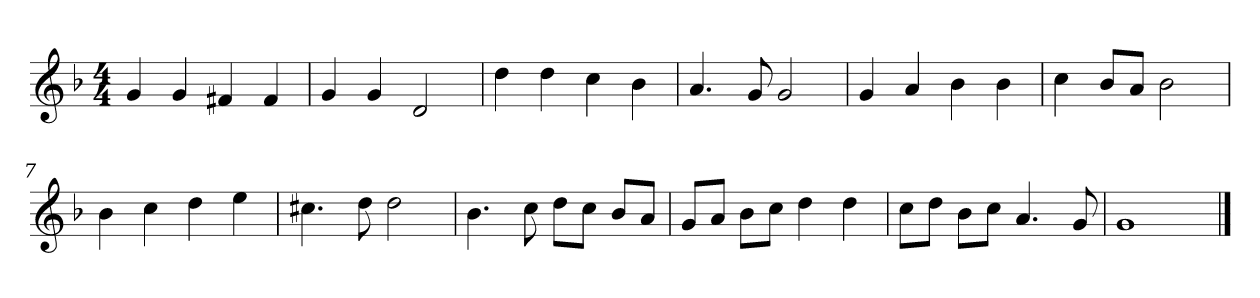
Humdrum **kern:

**kern
*part1
*staff1
*k[b-]
*M4/4
*MM120
=1
4g
4g
4f#X
4f#
=2
4g
4g
2d
=3
4dd
4dd
4cc
4b-
=4
4.a
8g
2g
=5
4g
4a
4b-
4b-
=6
4cc
8b-L
8aJ
2b-
=7
4b-
4cc
4dd
4ee
=8
4.cc#X
8dd
2dd
=9
4.b-
8cc
8ddL
8ccJ
8b-L
8aJ
=10
8gL
8aJ
8b-L
8ccJ
4dd
4dd
=11
8ccL
8ddJ
8b-L
8ccJ
4.a
8g
=12
1g
==
*-
